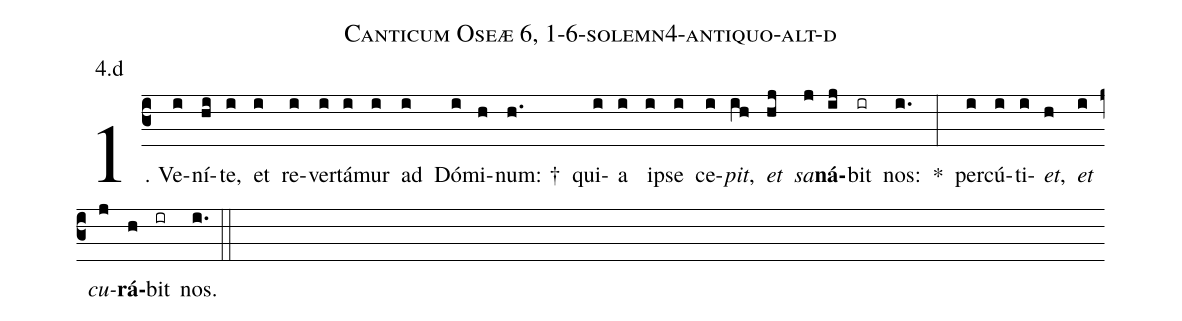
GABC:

name: Canticum Oseæ 6, 1-6-solemn4-antiquo-alt-d;
annotation: 4.d;
%%
(c3)1. Ve(i)ní(hi)te,(i) et(i) re(i)ver(i)tá(i)mur(i) ad(i) Dó(i)mi(h)num: †(h.) qui(i)a(i) ip(i)se(i) ce(i)<i>pit</i>,(ih) <i>et</i>(hj) <i>sa</i>(j)<b>ná</b>(ij)bit(ir) nos:(i.) *(:) per(i)cú(i)ti(i)<i>et</i>,(h) <i>et</i>(i) <i>cu</i>(j)<b>rá</b>(h)bit(ir) nos.(i.) (::)
